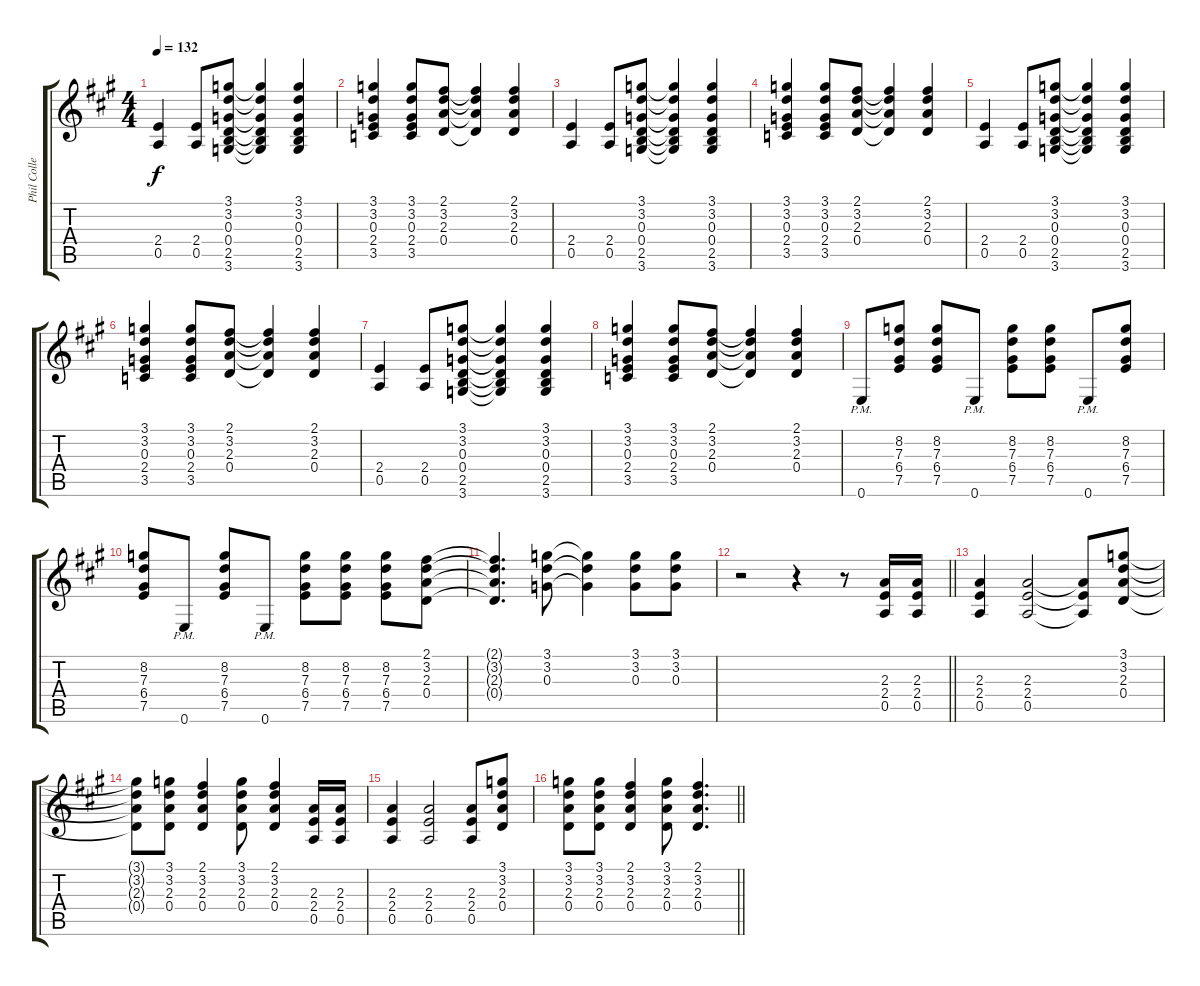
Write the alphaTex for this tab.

\track ("Phil Collen" "Phil Colle") {instrument distortionguitar}
\staff {score tabs}
\tuning (E4 B3 G3 D3 A2 E2) {hide}
\ts (4 4)
\tempo 132
\clef g2
\ks a
(2.4 0.5).4{dy f} (2.4 0.5).8 (3.1 3.2 0.3 0.4 2.5 3.6).8 (3.1{t} 3.2{t} 0.3{t} 0.4{t} 2.5{t} 3.6{t}).4 (3.1 3.2 0.3 0.4 2.5 3.6).4 |
(3.1 3.2 0.3 2.4 3.5).4 (3.1 3.2 0.3 2.4 3.5).8 (2.1 3.2 2.3 0.4).8 (2.1{t} 3.2{t} 2.3{t} 0.4{t}).4 (2.1 3.2 2.3 0.4).4 |
(2.4 0.5).4 (2.4 0.5).8 (3.1 3.2 0.3 0.4 2.5 3.6).8 (3.1{t} 3.2{t} 0.3{t} 0.4{t} 2.5{t} 3.6{t}).4 (3.1 3.2 0.3 0.4 2.5 3.6).4 |
(3.1 3.2 0.3 2.4 3.5).4 (3.1 3.2 0.3 2.4 3.5).8 (2.1 3.2 2.3 0.4).8 (2.1{t} 3.2{t} 2.3{t} 0.4{t}).4 (2.1 3.2 2.3 0.4).4 |
(2.4 0.5).4 (2.4 0.5).8 (3.1 3.2 0.3 0.4 2.5 3.6).8 (3.1{t} 3.2{t} 0.3{t} 0.4{t} 2.5{t} 3.6{t}).4 (3.1 3.2 0.3 0.4 2.5 3.6).4 |
(3.1 3.2 0.3 2.4 3.5).4 (3.1 3.2 0.3 2.4 3.5).8 (2.1 3.2 2.3 0.4).8 (2.1{t} 3.2{t} 2.3{t} 0.4{t}).4 (2.1 3.2 2.3 0.4).4 |
(2.4 0.5).4 (2.4 0.5).8 (3.1 3.2 0.3 0.4 2.5 3.6).8 (3.1{t} 3.2{t} 0.3{t} 0.4{t} 2.5{t} 3.6{t}).4 (3.1 3.2 0.3 0.4 2.5 3.6).4 |
(3.1 3.2 0.3 2.4 3.5).4 (3.1 3.2 0.3 2.4 3.5).8 (2.1 3.2 2.3 0.4).8 (2.1{t} 3.2{t} 2.3{t} 0.4{t}).4 (2.1 3.2 2.3 0.4).4 |
0.6{pm}.8 (8.2 7.3 6.4 7.5).8 (8.2 7.3 6.4 7.5).8 0.6{pm}.8 (8.2 7.3 6.4 7.5).8 (8.2 7.3 6.4 7.5).8 0.6{pm}.8 (8.2 7.3 6.4 7.5).8 |
(8.2 7.3 6.4 7.5).8 0.6{pm}.8 (8.2 7.3 6.4 7.5).8 0.6{pm}.8 (8.2 7.3 6.4 7.5).8 (8.2 7.3 6.4 7.5).8 (8.2 7.3 6.4 7.5).8 (2.1 3.2 2.3 0.4).8 |
(2.1{t} 3.2{t} 2.3{t} 0.4{t}).4{d} (3.1 3.2 0.3).8 (3.1{t} 3.2{t} 0.3{t}).4 (3.1 3.2 0.3).8 (3.1 3.2 0.3).8 |
\barLineRight lightlight
r.2 r.4 r.8 (2.3 2.4 0.5).16 (2.3 2.4 0.5).16 |
(2.3 2.4 0.5).4 (2.3 2.4 0.5).2 (2.3{t} 2.4{t} 0.5{t}).8 (3.1 3.2 2.3 0.4).8 |
(3.1{t} 3.2{t} 2.3{t} 0.4{t}).8 (3.1 3.2 2.3 0.4).8 (2.1 3.2 2.3 0.4).4 (3.1 3.2 2.3 0.4).8 (2.1 3.2 2.3 0.4).4 (2.3 2.4 0.5).16 (2.3 2.4 0.5).16 |
(2.3 2.4 0.5).4 (2.3 2.4 0.5).2 (2.3 2.4 0.5).8 (3.1 3.2 2.3 0.4).8 |
\barLineRight lightlight
(3.1 3.2 2.3 0.4).8 (3.1 3.2 2.3 0.4).8 (2.1 3.2 2.3 0.4).4 (3.1 3.2 2.3 0.4).8 (2.1 3.2 2.3 0.4).4{d}
